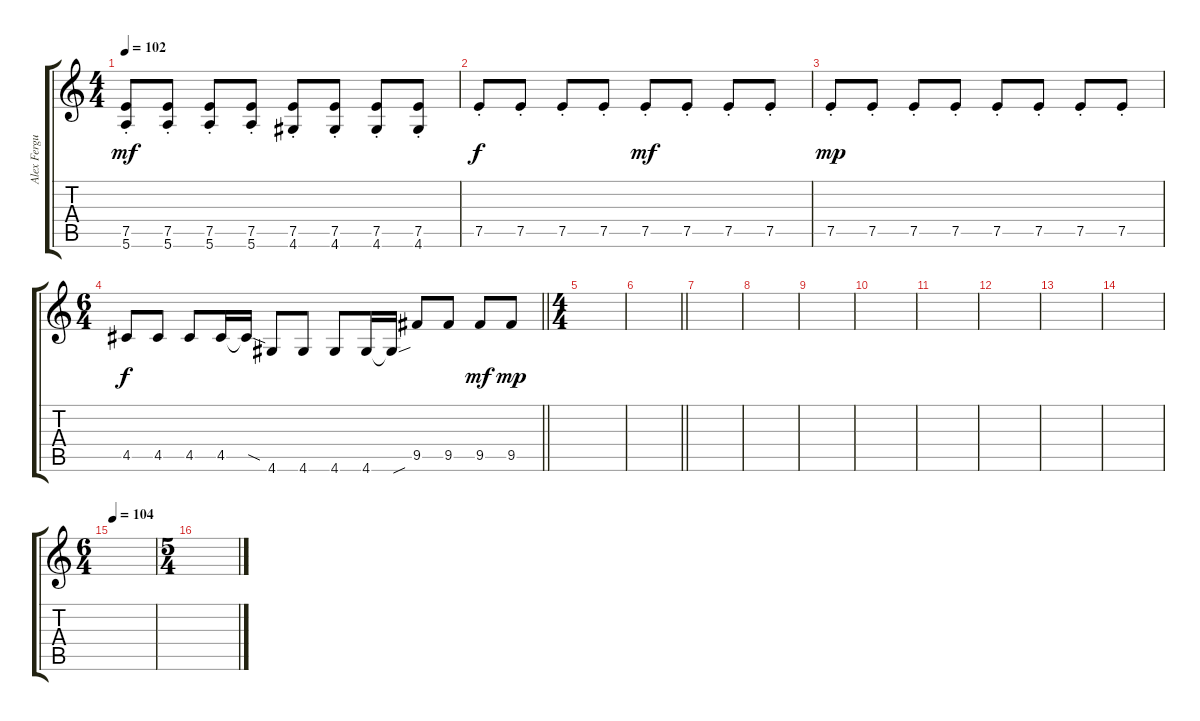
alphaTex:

\track ("Alex Fergusson" "Alex Fergu") {instrument electricguitarjazz}
\staff {score tabs}
\tuning (E4 B3 G3 D3 A2 E2) {hide}
\ts (4 4)
\tempo 102
\clef g2
\ks c
(7.5{st} 5.6{st}).8{dy mf} (7.5{st} 5.6{st}).8 (7.5{st} 5.6{st}).8 (7.5{st} 5.6{st}).8 (7.5{st} 4.6{st}).8 (7.5{st} 4.6{st}).8 (7.5{st} 4.6{st}).8 (7.5{st} 4.6{st}).8 |
7.5{st}.8{dy f} 7.5{st}.8 7.5{st}.8 7.5{st}.8 7.5{st}.8{dy mf} 7.5{st}.8 7.5{st}.8 7.5{st}.8 |
7.5{st}.8{dy mp} 7.5{st}.8 7.5{st}.8 7.5{st}.8 7.5{st}.8 7.5{st}.8 7.5{st}.8 7.5{st}.8 |
\ts (6 4)
\barLineRight lightlight
4.5.8{dy f} 4.5.8 4.5.8 4.5.16 4.5{sod t}.16 4.6.8 4.6.8 4.6.8 4.6.16 4.6{sou t}.16 9.5.8 9.5.8 9.5.8{dy mf} 9.5.8{dy mp} |
\ts (4 4)
|
\barLineRight lightlight
|
\section ("" "")
|
|
|
|
|
|
|
|
\ts (6 4)
\tempo 104
|
\ts (5 4)
